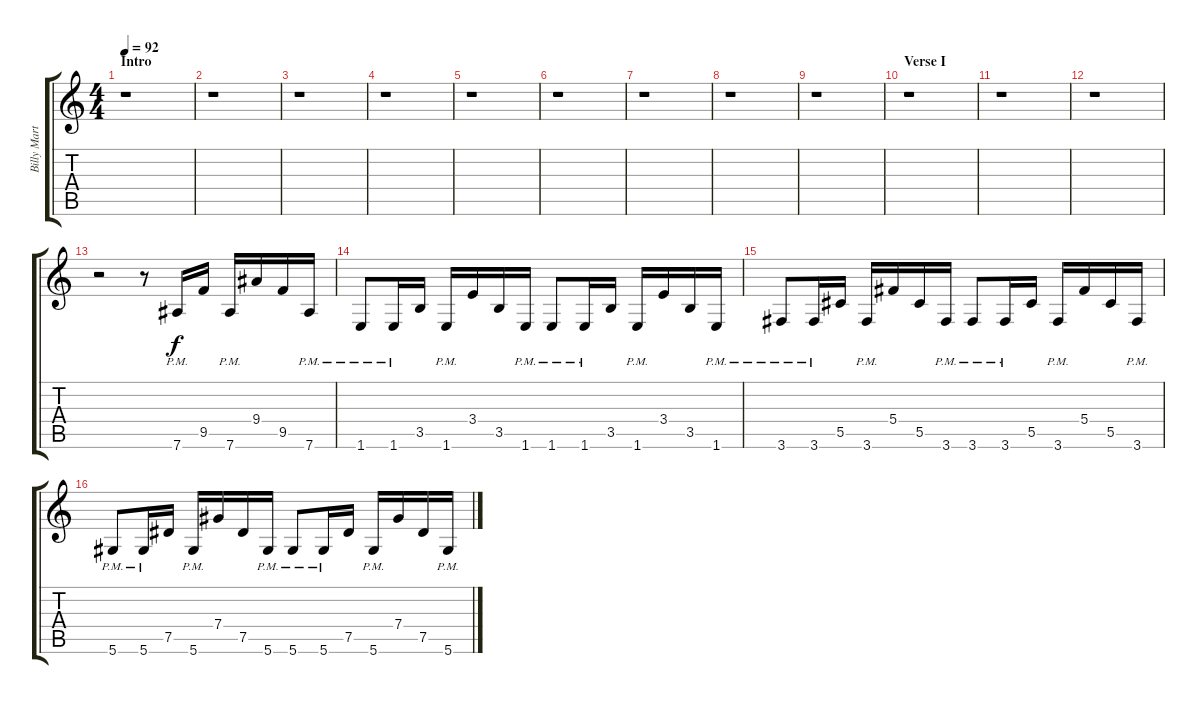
\track ("Billy Martin - Lead Guitar" "Billy Mart") {instrument overdrivenguitar}
\staff {score tabs}
\tuning (Eb4 Bb3 Gb3 Db3 Ab2 Eb2) {hide}
\ts (4 4)
\section ("" "Intro")
\tempo 92
\clef g2
\ks c
r.1{dy f instrument overdrivenguitar} |
r.1 |
r.1 |
r.1 |
r.1 |
r.1 |
r.1 |
r.1 |
r.1 |
\section ("" "Verse I")
r.1 |
r.1 |
r.1 |
r.2{volume 16 instrument electricguitarclean} r.8 7.6{pm}.16 9.5.16 7.6{pm}.16 9.4.16 9.5.16 7.6{pm}.16 |
1.6{pm}.8 1.6{pm}.16 3.5.16 1.6{pm}.16 3.4.16 3.5.16 1.6{pm}.16 1.6{pm}.8 1.6{pm}.16 3.5.16 1.6{pm}.16 3.4.16 3.5.16 1.6{pm}.16 |
3.6{pm}.8 3.6{pm}.16 5.5.16 3.6{pm}.16 5.4.16 5.5.16 3.6{pm}.16 3.6{pm}.8 3.6{pm}.16 5.5.16 3.6{pm}.16 5.4.16 5.5.16 3.6{pm}.16 |
5.6{pm}.8 5.6{pm}.16 7.5.16 5.6{pm}.16 7.4.16 7.5.16 5.6{pm}.16 5.6{pm}.8 5.6{pm}.16 7.5.16 5.6{pm}.16 7.4.16 7.5.16 5.6{pm}.16
